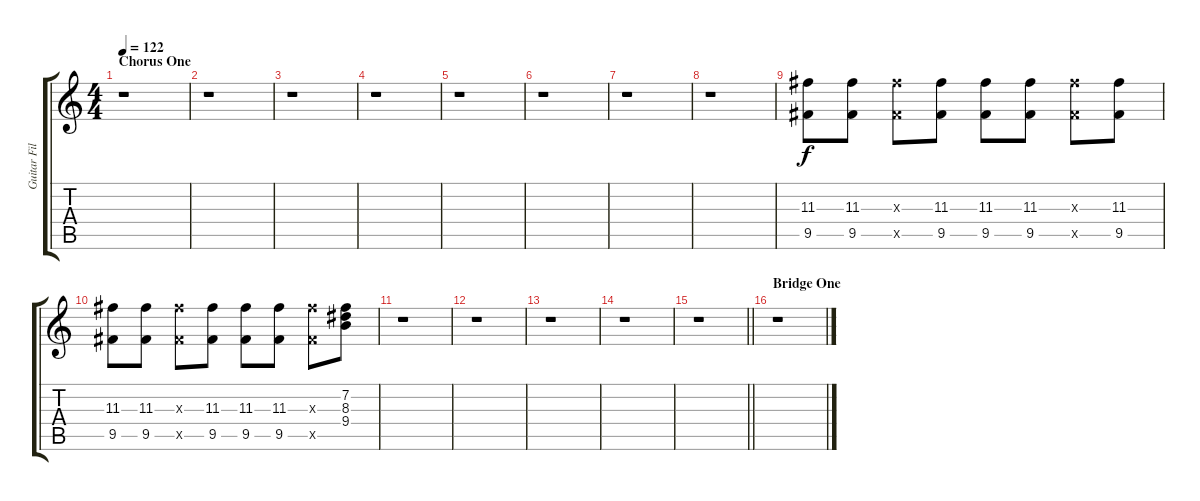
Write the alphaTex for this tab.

\track ("Guitar Fills" "Guitar Fil") {instrument electricguitarclean}
\staff {score tabs}
\tuning (E4 B3 G3 D3 A2 E2) {hide}
\ts (4 4)
\section ("" "Chorus One")
\tempo 122
\clef g2
\ks c
r.1{dy f} |
r.1 |
r.1 |
r.1 |
r.1 |
r.1 |
r.1 |
r.1 |
(11.3 9.5).8 (11.3 9.5).8 (11.3{x} 9.5{x}).8 (11.3 9.5).8 (11.3 9.5).8 (11.3 9.5).8 (11.3{x} 9.5{x}).8 (11.3 9.5).8 |
(11.3 9.5).8 (11.3 9.5).8 (11.3{x} 9.5{x}).8 (11.3 9.5).8 (11.3 9.5).8 (11.3 9.5).8 (11.3{x} 9.5{x}).8 (7.2 8.3 9.4).8 |
r.1 |
r.1 |
r.1 |
r.1 |
\barLineRight lightlight
r.1 |
\section ("" "Bridge One")
r.1
